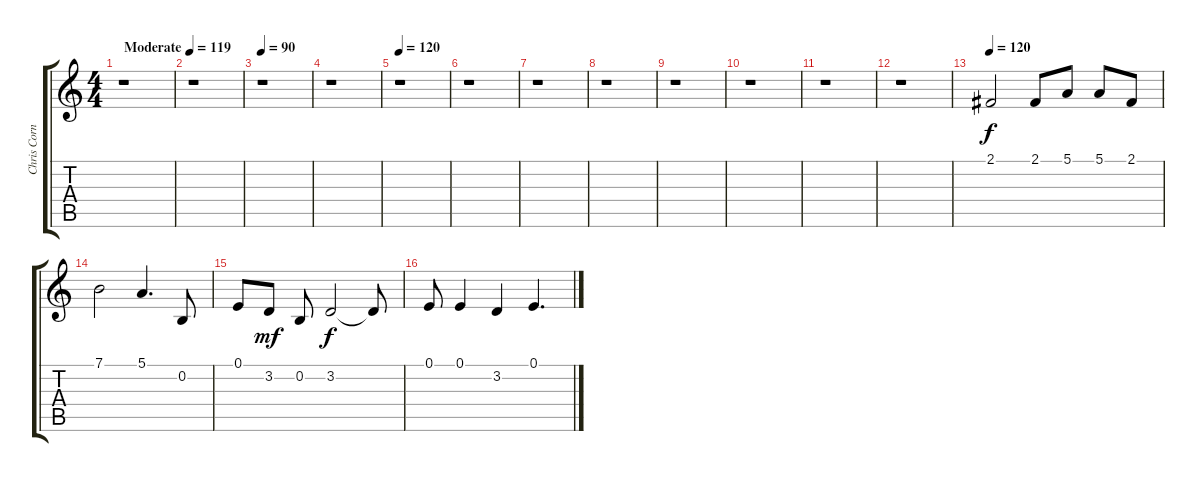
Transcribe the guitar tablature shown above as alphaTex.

\track ("Chris Cornell" "Chris Corn") {instrument cello}
\staff {score tabs}
\tuning (E4 B3 G3 D3 A2 E2) {hide}
\ts (4 4)
\tempo (119 "Moderate")
\tempo 90
\tempo (119 "Moderate")
\clef g2
\ks c
r.1{dy f instrument cello} |
r.1 |
\tempo 90
r.1 |
r.1 |
\tempo 120
r.1 |
r.1 |
r.1 |
r.1 |
r.1 |
r.1 |
r.1 |
r.1 |
\tempo 120
2.1.2 2.1.8 5.1.8 5.1.8 2.1.8 |
7.1.2 5.1.4{d} 0.2.8 |
0.1.8 3.2.8{dy mf} 0.2.8 3.2.2{dy f} 3.2{t}.8 |
0.1.8 0.1.4 3.2.4 0.1.4{d}
